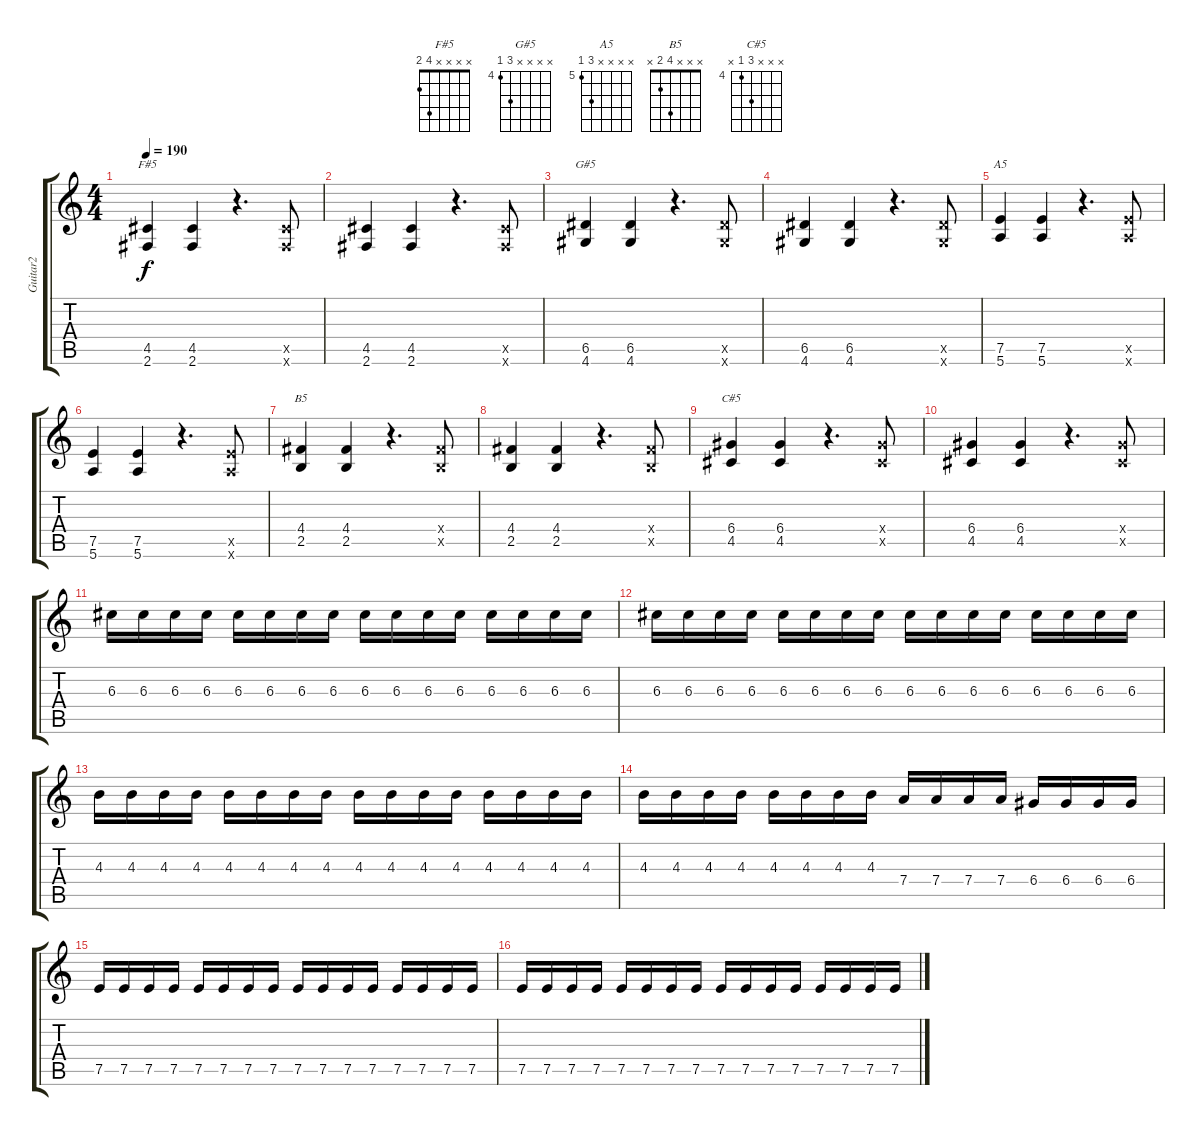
\track ("Guitar2" "Guitar2") {instrument distortionguitar}
\staff {score tabs}
\tuning (E4 B3 G3 D3 A2 E2) {hide}
\chord ("F#5" x x x x 4 2)
\chord ("G#5" x x x x 6 4) {firstfret 4}
\chord ("A5" x x x x 7 5) {firstfret 5}
\chord ("B5" x x x 4 2 x)
\chord ("C#5" x x x 6 4 x) {firstfret 4}
\ts (4 4)
\tempo 190
\clef g2
\ks c
(4.5 2.6).4{ch "F#5" dy f} (4.5 2.6).4 r.4{d} (4.5{x} 2.6{x}).8 |
(4.5 2.6).4 (4.5 2.6).4 r.4{d} (4.5{x} 2.6{x}).8 |
(6.5 4.6).4{ch "G#5"} (6.5 4.6).4 r.4{d} (6.5{x} 4.6{x}).8 |
(6.5 4.6).4 (6.5 4.6).4 r.4{d} (6.5{x} 4.6{x}).8 |
(7.5 5.6).4{ch "A5"} (7.5 5.6).4 r.4{d} (7.5{x} 5.6{x}).8 |
(7.5 5.6).4 (7.5 5.6).4 r.4{d} (7.5{x} 5.6{x}).8 |
(4.4 2.5).4{ch "B5"} (4.4 2.5).4 r.4{d} (4.4{x} 2.5{x}).8 |
(4.4 2.5).4 (4.4 2.5).4 r.4{d} (4.4{x} 2.5{x}).8 |
(6.4 4.5).4{ch "C#5"} (6.4 4.5).4 r.4{d} (6.4{x} 4.5{x}).8 |
(6.4 4.5).4 (6.4 4.5).4 r.4{d} (6.4{x} 4.5{x}).8 |
6.3.16 6.3.16 6.3.16 6.3.16 6.3.16 6.3.16 6.3.16 6.3.16 6.3.16 6.3.16 6.3.16 6.3.16 6.3.16 6.3.16 6.3.16 6.3.16 |
6.3.16 6.3.16 6.3.16 6.3.16 6.3.16 6.3.16 6.3.16 6.3.16 6.3.16 6.3.16 6.3.16 6.3.16 6.3.16 6.3.16 6.3.16 6.3.16 |
4.3.16 4.3.16 4.3.16 4.3.16 4.3.16 4.3.16 4.3.16 4.3.16 4.3.16 4.3.16 4.3.16 4.3.16 4.3.16 4.3.16 4.3.16 4.3.16 |
4.3.16 4.3.16 4.3.16 4.3.16 4.3.16 4.3.16 4.3.16 4.3.16 7.4.16 7.4.16 7.4.16 7.4.16 6.4.16 6.4.16 6.4.16 6.4.16 |
7.5.16 7.5.16 7.5.16 7.5.16 7.5.16 7.5.16 7.5.16 7.5.16 7.5.16 7.5.16 7.5.16 7.5.16 7.5.16 7.5.16 7.5.16 7.5.16 |
7.5.16 7.5.16 7.5.16 7.5.16 7.5.16 7.5.16 7.5.16 7.5.16 7.5.16 7.5.16 7.5.16 7.5.16 7.5.16 7.5.16 7.5.16 7.5.16
